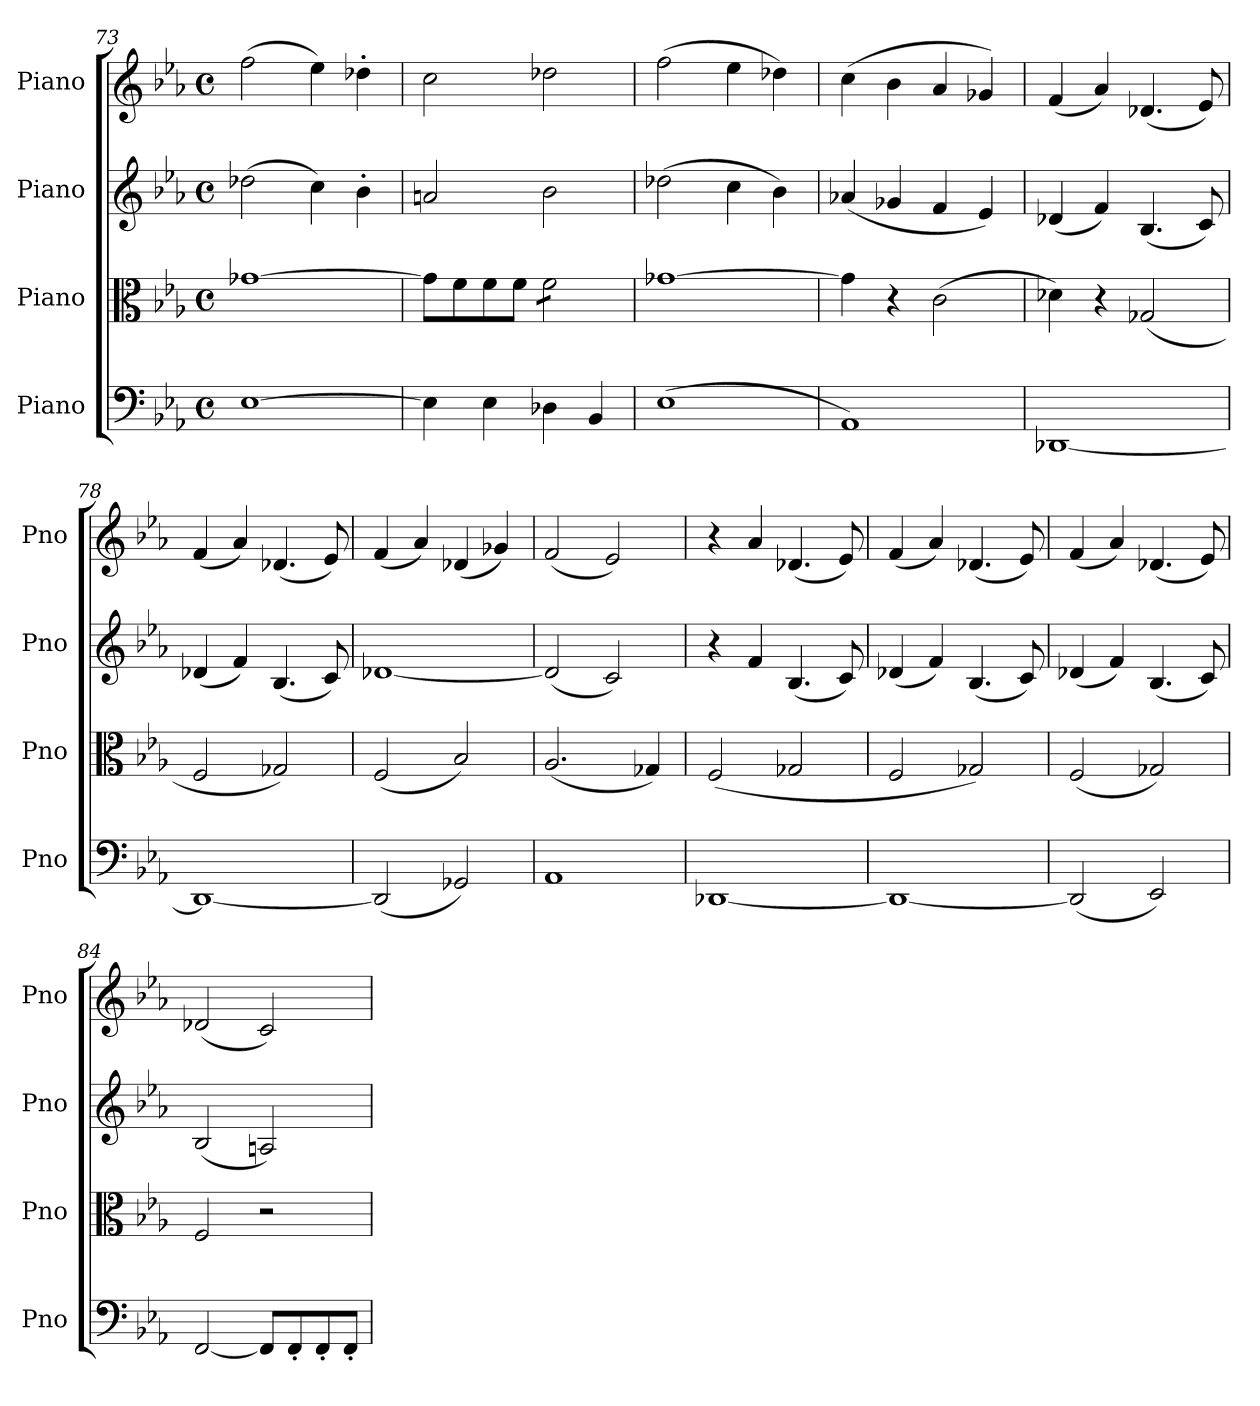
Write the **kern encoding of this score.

**kern	**kern	**kern	**kern
*part4	*part3	*part2	*part1
*staff4	*staff3	*staff2	*staff1
*I"Piano	*I"Piano	*I"Piano	*I"Piano
*I'Pno	*I'Pno	*I'Pno	*I'Pno
*clefF4	*clefC3	*clefG2	*clefG2
*k[b-e-a-]	*k[b-e-a-]	*k[b-e-a-]	*k[b-e-a-]
*M4/4	*M4/4	*M4/4	*M4/4
*met(c)	*met(c)	*met(c)	*met(c)
=73	=73	=73	=73
[1E-	[1g-X	(2dd-X\	(2ff\
.	.	4cc\)	4ee-\)
.	.	4b-'\	4dd-X'\
=74	=74	=74	=74
4E-\]	8g-\L]	2an/	2cc\
.	8f\	.	.
4E-\	8f\	.	.
.	8f\J	.	.
*	*tremolo	*	*
4D-X\	8f\L	2b-\	2dd-X\
.	8f\	.	.
4BB-/	8f\	.	.
.	8f\J	.	.
*	*Xtremolo	*	*
=75	=75	=75	=75
(>1E-	[1g-X	(2dd-X\	(2ff\
.	.	4cc\	4ee-\
.	.	4b-\)	4dd-X\)
=76	=76	=76	=76
1AA-)	4g-\]	(4a-X/	(4cc\
.	4r	4g-X/	4b-\
.	(2c\	4f/	4a-/
.	.	4e-/)	4g-X/)
=77	=77	=77	=77
[1DD-X	4d-X\)	(4d-X/	(4f/
.	4r	4f/)	4a-/)
.	(2G-X/	(4.B-/	(4.d-X/
.	.	8c/)	8e-/)
=78	=78	=78	=78
1DD-_	2F/	(4d-X/	(4f/
.	.	4f/)	4a-/)
.	2G-X/)	(4.B-/	(4.d-X/
.	.	8c/)	8e-/)
=79	=79	=79	=79
(2DD-/]	(2F/	[1d-X	(4f/
.	.	.	4a-/)
2GG-X/)	2B-/)	.	(4d-X/
.	.	.	4g-X/)
=80	=80	=80	=80
1AA-	(2.A-/	(2d-/]	(2f/
.	.	2c/)	2e-/)
.	4G-X/)	.	.
!!LO:LB:g=z
=81	=81	=81	=81
[1DD-X	(2F/	4r	4r
.	.	4f/	4a-/
.	2G-X/	(4.B-/	(4.d-X/
.	.	8c/)	8e-/)
=82	=82	=82	=82
1DD-_	2F/	(4d-X/	(4f/
.	.	4f/)	4a-/)
.	2G-X/)	(4.B-/	(4.d-X/
.	.	8c/)	8e-/)
=83	=83	=83	=83
(2DD-/]	(2F/	(4d-X/	(4f/
.	.	4f/)	4a-/)
2EE-/)	2G-X/)	(4.B-/	(4.d-X/
.	.	8c/)	8e-/)
=84	=84	=84	=84
[2FF/	2F/	(2B-/	(2d-X/
8FF/L]	2r	2An/)	2c/)
8FF'/	.	.	.
8FF'/	.	.	.
8FF'/J	.	.	.
=	=	=	=
*-	*-	*-	*-
